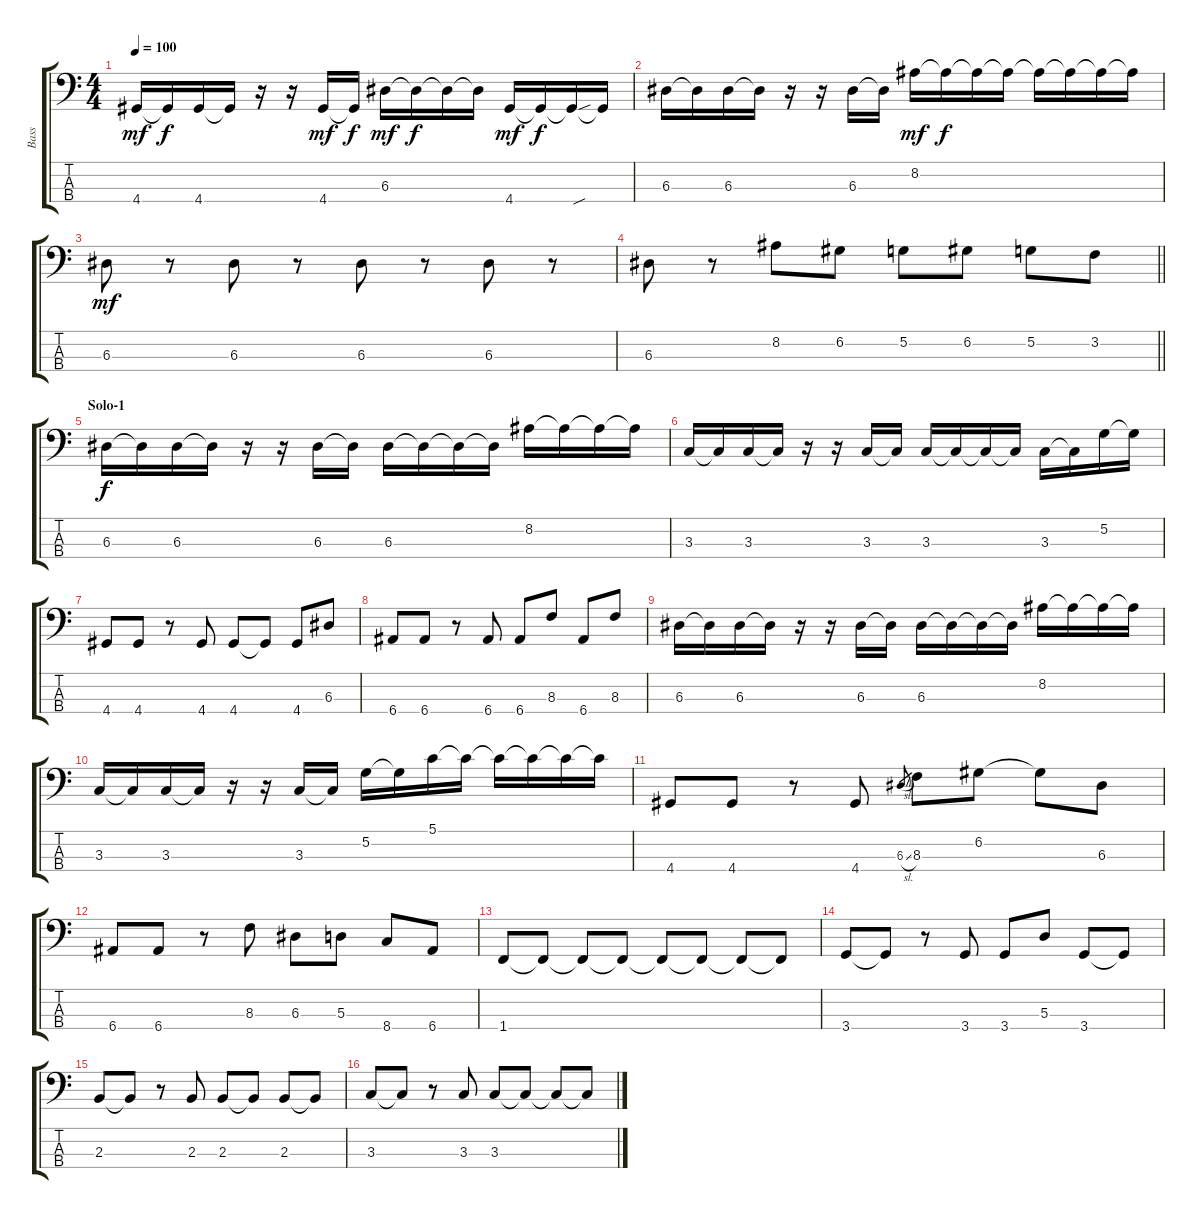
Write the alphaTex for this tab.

\track ("Bass" "Bass") {instrument electricbassfinger}
\staff {score tabs}
\tuning (G2 D2 A1 E1) {hide}
\ts (4 4)
\tempo 100
\clef f4
\ks c
4.4.16{dy mf} 4.4{t}.16{dy f} 4.4.16 4.4{t}.16 r.16 r.16 4.4.16{dy mf} 4.4{t}.16{dy f} 6.3.16{dy mf} 6.3{t}.16{dy f} 6.3{t}.16 6.3{t}.16 4.4.16{dy mf} 4.4{t}.16{dy f} 4.4{sou t}.16 4.4{t}.16 |
6.3.16 6.3{t}.16 6.3.16 6.3{t}.16 r.16 r.16 6.3.16 6.3{t}.16 8.2.16{dy mf} 8.2{t}.16{dy f} 8.2{t}.16 8.2{t}.16 8.2{t}.16 8.2{t}.16 8.2{t}.16 8.2{t}.16 |
6.3.8{dy mf} r.8 6.3.8 r.8 6.3.8 r.8 6.3.8 r.8 |
\barLineRight lightlight
6.3.8 r.8 8.2.8 6.2.8 5.2.8 6.2.8 5.2.8 3.2.8 |
\section ("" "Solo-1")
6.3.16{dy f} 6.3{t}.16 6.3.16 6.3{t}.16 r.16 r.16 6.3.16 6.3{t}.16 6.3.16 6.3{t}.16 6.3{t}.16 6.3{t}.16 8.2.16 8.2{t}.16 8.2{t}.16 8.2{t}.16 |
3.3.16 3.3{t}.16 3.3.16 3.3{t}.16 r.16 r.16 3.3.16 3.3{t}.16 3.3.16 3.3{t}.16 3.3{t}.16 3.3{t}.16 3.3.16 3.3{t}.16 5.2.16 5.2{t}.16 |
4.4.8 4.4.8 r.8 4.4.8 4.4.8 4.4{t}.8 4.4.8 6.3.8 |
6.4.8 6.4.8 r.8 6.4.8 6.4.8 8.3.8 6.4.8 8.3.8 |
6.3.16 6.3{t}.16 6.3.16 6.3{t}.16 r.16 r.16 6.3.16 6.3{t}.16 6.3.16 6.3{t}.16 6.3{t}.16 6.3{t}.16 8.2.16 8.2{t}.16 8.2{t}.16 8.2{t}.16 |
3.3.16 3.3{t}.16 3.3.16 3.3{t}.16 r.16 r.16 3.3.16 3.3{t}.16 5.2.16 5.2{t}.16 5.1.16 5.1{t}.16 5.1{t}.16 5.1{t}.16 5.1{t}.16 5.1{t}.16 |
4.4.8 4.4.8 r.8 4.4.8 6.3{sl}.8{gr} 8.3.8 6.2.8 6.2{t}.8 6.3.8 |
6.4.8 6.4.8 r.8 8.3.8 6.3.8 5.3.8 8.4.8 6.4.8 |
1.4.8 1.4{t}.8 1.4{t}.8 1.4{t}.8 1.4{t}.8 1.4{t}.8 1.4{t}.8 1.4{t}.8 |
3.4.8 3.4{t}.8 r.8 3.4.8 3.4.8 5.3.8 3.4.8 3.4{t}.8 |
2.3.8 2.3{t}.8 r.8 2.3.8 2.3.8 2.3{t}.8 2.3.8 2.3{t}.8 |
3.3.8 3.3{t}.8 r.8 3.3.8 3.3.8 3.3{t}.8 3.3{t}.8 3.3{t}.8
